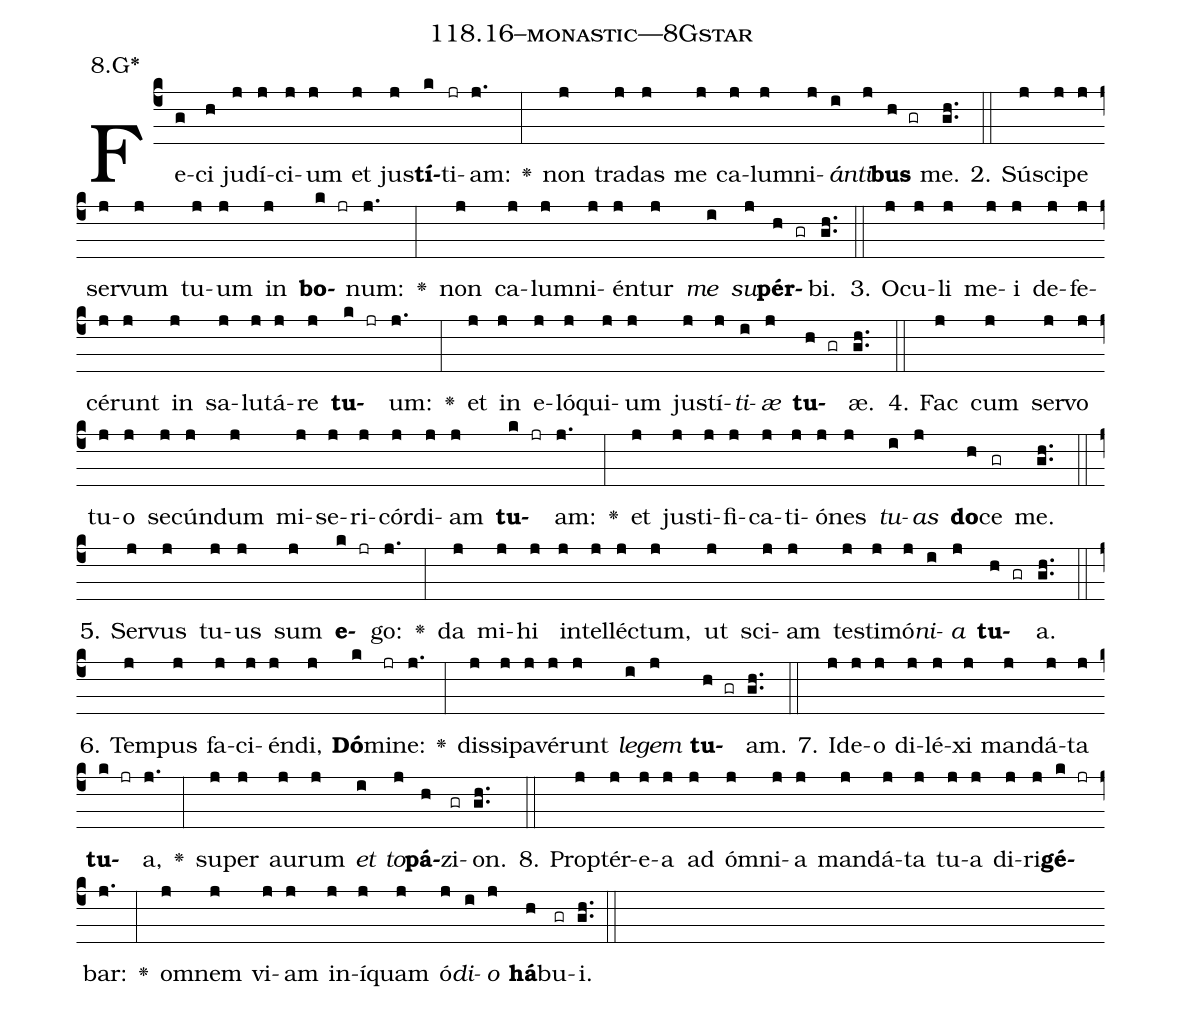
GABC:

name: 118.16--monastic---8Gstar;
annotation: 8.G*;
%%
(c4)Fe(g)ci(h) ju(j)dí(j)ci(j)um(j) et(j) jus(j)<b>tí</b>(k)ti(jr)am:(j.) <v>\greheightstar</v>(:) non(j) tra(j)das(j) me(j) ca(j)lum(j)ni(j)<i>án</i>(i)<i>ti</i>(j)<b>bus</b>(h gr) me.(gh..) (::)
2. Sú(j)sci(j)pe(j) ser(j)vum(j) tu(j)um(j) in(j) <b>bo</b>(k jr)num:(j.) <v>\greheightstar</v>(:) non(j) ca(j)lum(j)ni(j)én(j)tur(j) <i>me</i>(i) <i>su</i>(j)<b>pér</b>(h gr)bi.(gh..) (::)
3. O(j)cu(j)li(j) me(j)i(j) de(j)fe(j)cé(j)runt(j) in(j) sa(j)lu(j)tá(j)re(j) <b>tu</b>(k jr)um:(j.) <v>\greheightstar</v>(:) et(j) in(j) e(j)ló(j)qui(j)um(j) jus(j)tí(j)<i>ti</i>(i)<i>æ</i>(j) <b>tu</b>(h gr)æ.(gh..) (::)
4. Fac(j) cum(j) ser(j)vo(j) tu(j)o(j) se(j)cún(j)dum(j) mi(j)se(j)ri(j)cór(j)di(j)am(j) <b>tu</b>(k jr)am:(j.) <v>\greheightstar</v>(:) et(j) jus(j)ti(j)fi(j)ca(j)ti(j)ó(j)nes(j) <i>tu</i>(i)<i>as</i>(j) <b>do</b>(h)ce(gr) me.(gh..) (::)
5. Ser(j)vus(j) tu(j)us(j) sum(j) <b>e</b>(k jr)go:(j.) <v>\greheightstar</v>(:) da(j) mi(j)hi(j) in(j)tel(j)léc(j)tum,(j) ut(j) sci(j)am(j) tes(j)ti(j)mó(j)<i>ni</i>(i)<i>a</i>(j) <b>tu</b>(h gr)a.(gh..) (::)
6. Tem(j)pus(j) fa(j)ci(j)én(j)di,(j) <b>Dó</b>(k)mi(jr)ne:(j.) <v>\greheightstar</v>(:) dis(j)si(j)pa(j)vé(j)runt(j) <i>le</i>(i)<i>gem</i>(j) <b>tu</b>(h gr)am.(gh..) (::)
7. Id(j)e(j)o(j) di(j)lé(j)xi(j) man(j)dá(j)ta(j) <b>tu</b>(k jr)a,(j.) <v>\greheightstar</v>(:) su(j)per(j) au(j)rum(j) <i>et</i>(i) <i>to</i>(j)<b>pá</b>(h)zi(gr)on.(gh..) (::)
8. Prop(j)tér(j)e(j)a(j) ad(j) óm(j)ni(j)a(j) man(j)dá(j)ta(j) tu(j)a(j) di(j)ri(j)<b>gé</b>(k jr)bar:(j.) <v>\greheightstar</v>(:) om(j)nem(j) vi(j)am(j) in(j)í(j)quam(j) ó(j)<i>di</i>(i)<i>o</i>(j) <b>há</b>(h)bu(gr)i.(gh..) (::)
